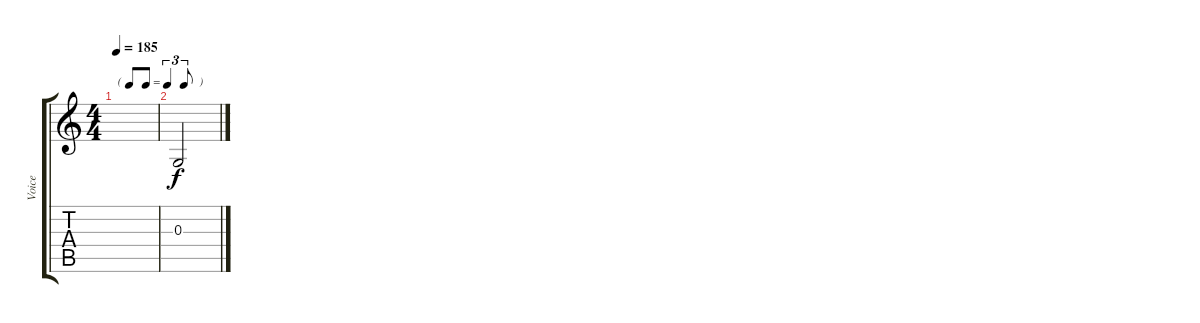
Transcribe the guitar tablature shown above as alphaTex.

\track ("Voice" "Voice") {instrument lead6voice}
\staff {score tabs}
\tuning (E4 B3 G3 D3 A2 E2) {hide}
\ts (4 4)
\tf triplet8th
\tempo 185
\clef g2
\ks c
|
0.3.2
